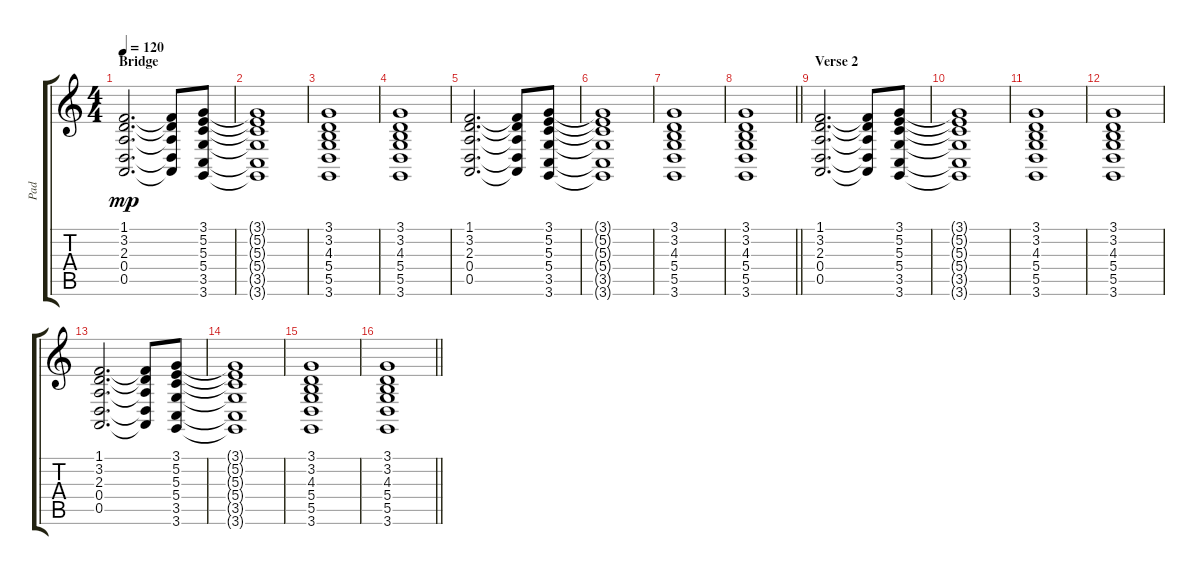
\track ("Pad" "Pad") {instrument pad2warm}
\staff {score tabs}
\tuning (E4 B3 G3 D3 A2 E2) {hide}
\ts (4 4)
\section ("" "Bridge")
\tempo 120
\clef g2
\ks c
(1.1 3.2 2.3 0.4 0.5).2{d dy mp} (1.1{t} 3.2{t} 2.3{t} 0.4{t} 0.5{t}).8 (3.1 5.2 5.3 5.4 3.5 3.6).8 |
(3.1{t} 5.2{t} 5.3{t} 5.4{t} 3.5{t} 3.6{t}).1 |
(3.1 3.2 4.3 5.4 5.5 3.6).1 |
(3.1 3.2 4.3 5.4 5.5 3.6).1 |
(1.1 3.2 2.3 0.4 0.5).2{d} (1.1{t} 3.2{t} 2.3{t} 0.4{t} 0.5{t}).8 (3.1 5.2 5.3 5.4 3.5 3.6).8 |
(3.1{t} 5.2{t} 5.3{t} 5.4{t} 3.5{t} 3.6{t}).1 |
(3.1 3.2 4.3 5.4 5.5 3.6).1 |
\barLineRight lightlight
(3.1 3.2 4.3 5.4 5.5 3.6).1 |
\section ("" "Verse 2")
(1.1 3.2 2.3 0.4 0.5).2{d} (1.1{t} 3.2{t} 2.3{t} 0.4{t} 0.5{t}).8 (3.1 5.2 5.3 5.4 3.5 3.6).8 |
(3.1{t} 5.2{t} 5.3{t} 5.4{t} 3.5{t} 3.6{t}).1 |
(3.1 3.2 4.3 5.4 5.5 3.6).1 |
(3.1 3.2 4.3 5.4 5.5 3.6).1 |
(1.1 3.2 2.3 0.4 0.5).2{d} (1.1{t} 3.2{t} 2.3{t} 0.4{t} 0.5{t}).8 (3.1 5.2 5.3 5.4 3.5 3.6).8 |
(3.1{t} 5.2{t} 5.3{t} 5.4{t} 3.5{t} 3.6{t}).1 |
(3.1 3.2 4.3 5.4 5.5 3.6).1 |
\barLineRight lightlight
(3.1 3.2 4.3 5.4 5.5 3.6).1
